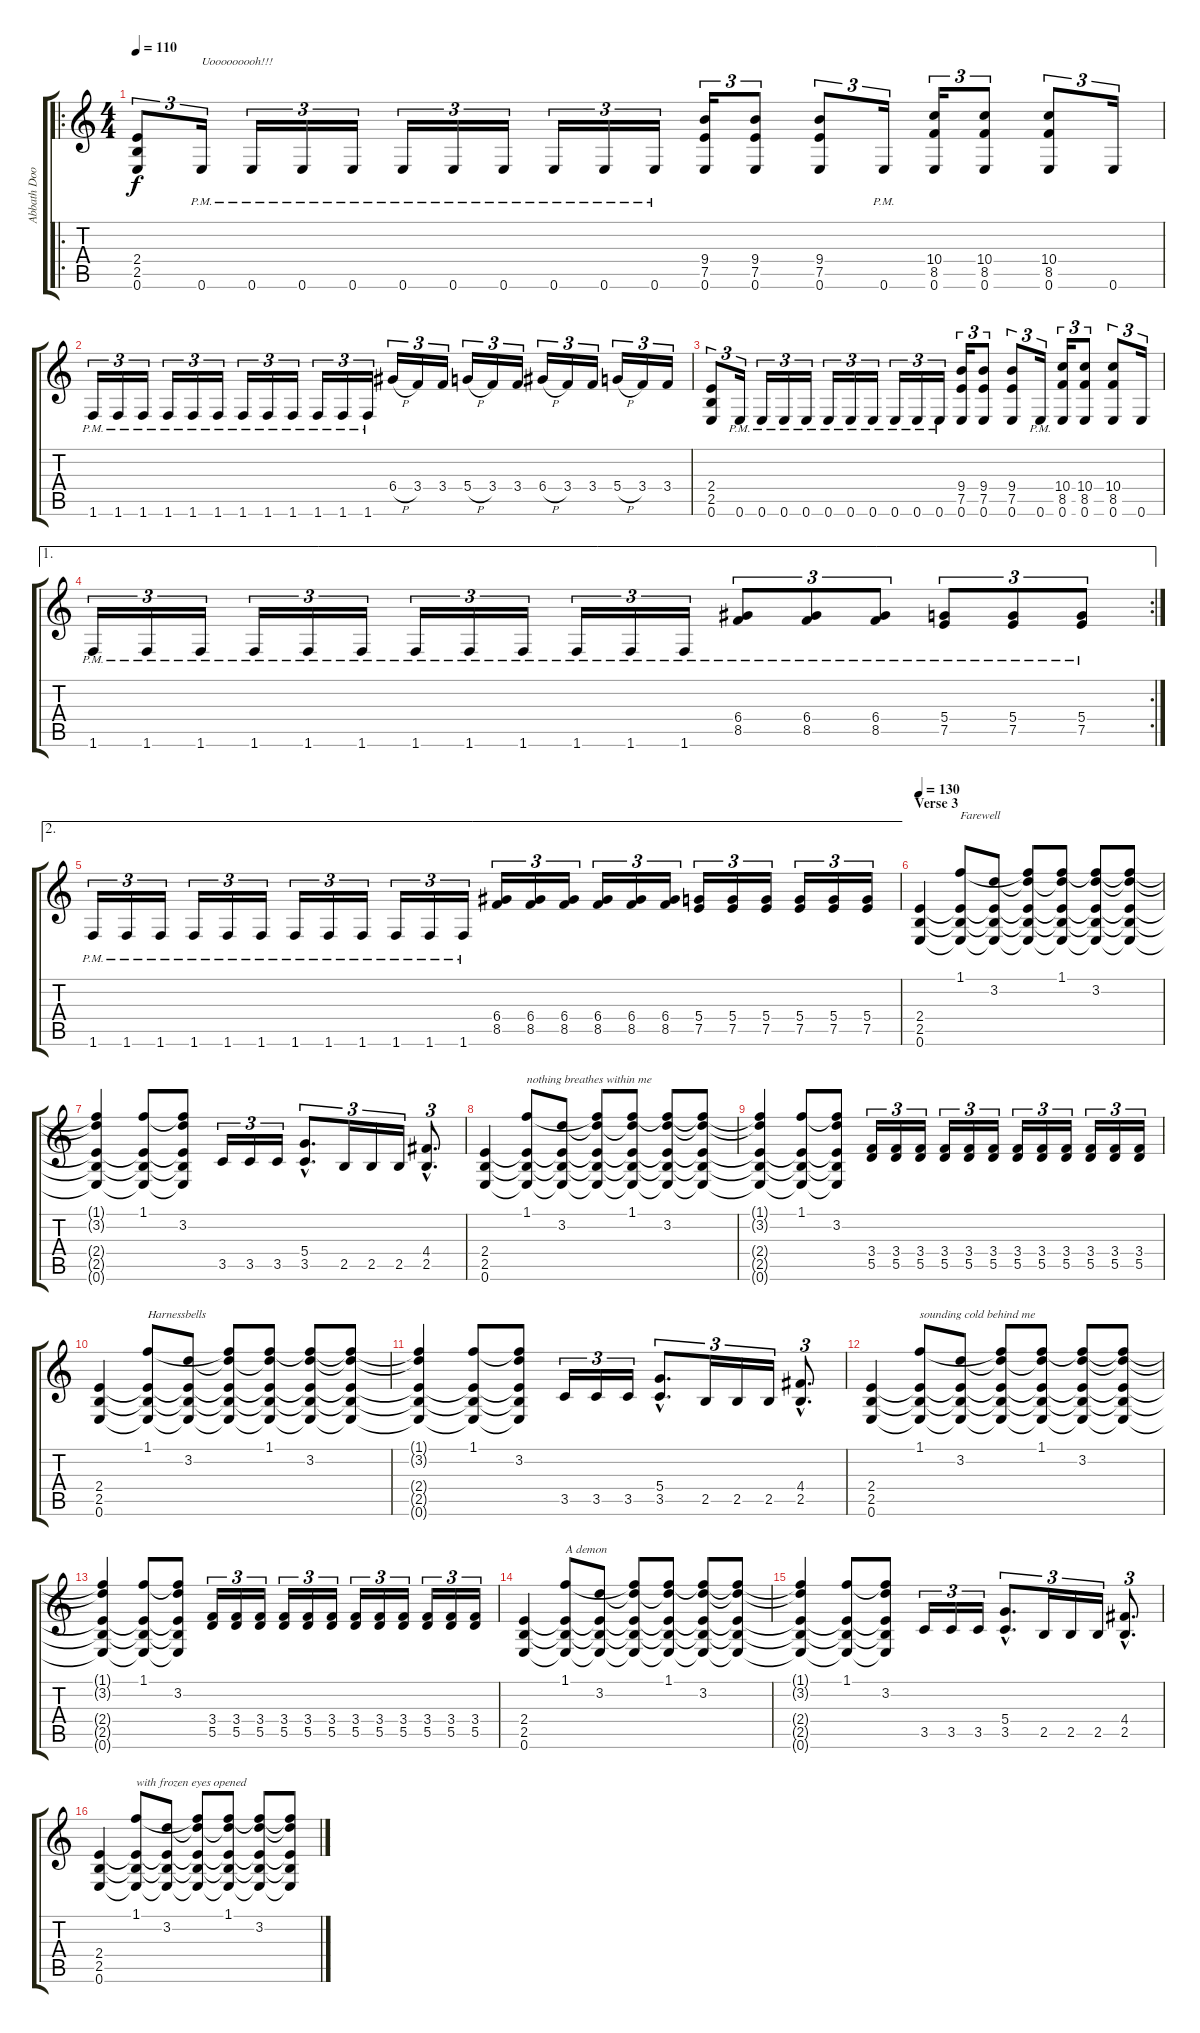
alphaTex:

\track ("Abbath Doom Occulta (Guitar)" "Abbath Doo") {instrument distortionguitar}
\staff {score tabs}
\tuning (E4 B3 G3 D3 A2 E2) {hide}
\ro
\ts (4 4)
\tempo 110
\clef g2
\ks c
(2.4 2.5 0.6).8{tu (3 2) dy f} 0.6{pm}.16{tu (3 2) txt "Uooooooooh!!!"} 0.6{pm}.16{tu (3 2)} 0.6{pm}.16{tu (3 2)} 0.6{pm}.16{tu (3 2)} 0.6{pm}.16{tu (3 2)} 0.6{pm}.16{tu (3 2)} 0.6{pm}.16{tu (3 2)} 0.6{pm}.16{tu (3 2)} 0.6{pm}.16{tu (3 2)} 0.6{pm}.16{tu (3 2)} (9.4 7.5 0.6).16{tu (3 2)} (9.4 7.5 0.6).8{tu (3 2)} (9.4 7.5 0.6).8{tu (3 2)} 0.6{pm}.16{tu (3 2)} (10.4 8.5 0.6).16{tu (3 2)} (10.4 8.5 0.6).8{tu (3 2)} (10.4 8.5 0.6).8{tu (3 2)} 0.6.16{tu (3 2)} |
1.6{pm}.16{tu (3 2)} 1.6{pm}.16{tu (3 2)} 1.6{pm}.16{tu (3 2)} 1.6{pm}.16{tu (3 2)} 1.6{pm}.16{tu (3 2)} 1.6{pm}.16{tu (3 2)} 1.6{pm}.16{tu (3 2)} 1.6{pm}.16{tu (3 2)} 1.6{pm}.16{tu (3 2)} 1.6{pm}.16{tu (3 2)} 1.6{pm}.16{tu (3 2)} 1.6{pm}.16{tu (3 2)} 6.4{h}.16{tu (3 2)} 3.4.16{tu (3 2)} 3.4.16{tu (3 2)} 5.4{h}.16{tu (3 2)} 3.4.16{tu (3 2)} 3.4.16{tu (3 2)} 6.4{h}.16{tu (3 2)} 3.4.16{tu (3 2)} 3.4.16{tu (3 2)} 5.4{h}.16{tu (3 2)} 3.4.16{tu (3 2)} 3.4.16{tu (3 2)} |
(2.4 2.5 0.6).8{tu (3 2)} 0.6{pm}.16{tu (3 2)} 0.6{pm}.16{tu (3 2)} 0.6{pm}.16{tu (3 2)} 0.6{pm}.16{tu (3 2)} 0.6{pm}.16{tu (3 2)} 0.6{pm}.16{tu (3 2)} 0.6{pm}.16{tu (3 2)} 0.6{pm}.16{tu (3 2)} 0.6{pm}.16{tu (3 2)} 0.6{pm}.16{tu (3 2)} (9.4 7.5 0.6).16{tu (3 2)} (9.4 7.5 0.6).8{tu (3 2)} (9.4 7.5 0.6).8{tu (3 2)} 0.6{pm}.16{tu (3 2)} (10.4 8.5 0.6).16{tu (3 2)} (10.4 8.5 0.6).8{tu (3 2)} (10.4 8.5 0.6).8{tu (3 2)} 0.6.16{tu (3 2)} |
\ae 1
\rc 2
1.6{pm}.16{tu (3 2)} 1.6{pm}.16{tu (3 2)} 1.6{pm}.16{tu (3 2)} 1.6{pm}.16{tu (3 2)} 1.6{pm}.16{tu (3 2)} 1.6{pm}.16{tu (3 2)} 1.6{pm}.16{tu (3 2)} 1.6{pm}.16{tu (3 2)} 1.6{pm}.16{tu (3 2)} 1.6{pm}.16{tu (3 2)} 1.6{pm}.16{tu (3 2)} 1.6{pm}.16{tu (3 2)} (6.4 8.5{pm}).8{tu (3 2)} (6.4{pm} 8.5{pm}).8{tu (3 2)} (6.4{pm} 8.5{pm}).8{tu (3 2)} (5.4{pm} 7.5{pm}).8{tu (3 2)} (5.4{pm} 7.5{pm}).8{tu (3 2)} (5.4{pm} 7.5{pm}).8{tu (3 2)} |
\ae 2
1.6{pm}.16{tu (3 2)} 1.6{pm}.16{tu (3 2)} 1.6{pm}.16{tu (3 2)} 1.6{pm}.16{tu (3 2)} 1.6{pm}.16{tu (3 2)} 1.6{pm}.16{tu (3 2)} 1.6{pm}.16{tu (3 2)} 1.6{pm}.16{tu (3 2)} 1.6{pm}.16{tu (3 2)} 1.6{pm}.16{tu (3 2)} 1.6{pm}.16{tu (3 2)} 1.6{pm}.16{tu (3 2)} (6.4 8.5).16{tu (3 2)} (6.4 8.5).16{tu (3 2)} (6.4 8.5).16{tu (3 2)} (6.4 8.5).16{tu (3 2)} (6.4 8.5).16{tu (3 2)} (6.4 8.5).16{tu (3 2)} (5.4 7.5).16{tu (3 2)} (5.4 7.5).16{tu (3 2)} (5.4 7.5).16{tu (3 2)} (5.4 7.5).16{tu (3 2)} (5.4 7.5).16{tu (3 2)} (5.4 7.5).16{tu (3 2)} |
\section ("" "Verse 3")
\tempo 130
(2.4 2.5 0.6).4 (1.1 2.4{t} 2.5{t} 0.6{t}).8{txt "Farewell"} (3.2 2.4{t} 2.5{t} 0.6{t}).8 (1.1{t} 3.2{t} 2.4{t} 2.5{t} 0.6{t}).8 (1.1 3.2{t} 2.4{t} 2.5{t} 0.6{t}).8 (1.1{t} 3.2 2.4{t} 2.5{t} 0.6{t}).8 (1.1{t} 3.2{t} 2.4{t} 2.5{t} 0.6{t}).8 |
(1.1{t} 3.2{t} 2.4{t} 2.5{t} 0.6{t}).4 (1.1 2.4{t} 2.5{t} 0.6{t}).8 (1.1{t} 3.2 2.4{t} 2.5{t} 0.6{t}).8 3.5.16{tu (3 2)} 3.5.16{tu (3 2)} 3.5.16{tu (3 2)} (5.4{hac} 3.5{hac}).8{d tu (3 2)} 2.5.16{tu (3 2)} 2.5.16{tu (3 2)} 2.5.16{tu (3 2)} (4.4{hac} 2.5{hac}).8{d tu (3 2)} |
(2.4 2.5 0.6).4 (1.1 2.4{t} 2.5{t} 0.6{t}).8{txt "nothing breathes within me"} (3.2 2.4{t} 2.5{t} 0.6{t}).8 (1.1{t} 3.2{t} 2.4{t} 2.5{t} 0.6{t}).8 (1.1 3.2{t} 2.4{t} 2.5{t} 0.6{t}).8 (1.1{t} 3.2 2.4{t} 2.5{t} 0.6{t}).8 (1.1{t} 3.2{t} 2.4{t} 2.5{t} 0.6{t}).8 |
(1.1{t} 3.2{t} 2.4{t} 2.5{t} 0.6{t}).4 (1.1 2.4{t} 2.5{t} 0.6{t}).8 (1.1{t} 3.2 2.4{t} 2.5{t} 0.6{t}).8 (3.4 5.5).16{tu (3 2)} (3.4 5.5).16{tu (3 2)} (3.4 5.5).16{tu (3 2)} (3.4 5.5).16{tu (3 2)} (3.4 5.5).16{tu (3 2)} (3.4 5.5).16{tu (3 2)} (3.4 5.5).16{tu (3 2)} (3.4 5.5).16{tu (3 2)} (3.4 5.5).16{tu (3 2)} (3.4 5.5).16{tu (3 2)} (3.4 5.5).16{tu (3 2)} (3.4 5.5).16{tu (3 2)} |
(2.4 2.5 0.6).4 (1.1 2.4{t} 2.5{t} 0.6{t}).8{txt "Harnessbells"} (3.2 2.4{t} 2.5{t} 0.6{t}).8 (1.1{t} 3.2{t} 2.4{t} 2.5{t} 0.6{t}).8 (1.1 3.2{t} 2.4{t} 2.5{t} 0.6{t}).8 (1.1{t} 3.2 2.4{t} 2.5{t} 0.6{t}).8 (1.1{t} 3.2{t} 2.4{t} 2.5{t} 0.6{t}).8 |
(1.1{t} 3.2{t} 2.4{t} 2.5{t} 0.6{t}).4 (1.1 2.4{t} 2.5{t} 0.6{t}).8 (1.1{t} 3.2 2.4{t} 2.5{t} 0.6{t}).8 3.5.16{tu (3 2)} 3.5.16{tu (3 2)} 3.5.16{tu (3 2)} (5.4{hac} 3.5{hac}).8{d tu (3 2)} 2.5.16{tu (3 2)} 2.5.16{tu (3 2)} 2.5.16{tu (3 2)} (4.4{hac} 2.5{hac}).8{d tu (3 2)} |
(2.4 2.5 0.6).4 (1.1 2.4{t} 2.5{t} 0.6{t}).8{txt "sounding cold behind me"} (3.2 2.4{t} 2.5{t} 0.6{t}).8 (1.1{t} 3.2{t} 2.4{t} 2.5{t} 0.6{t}).8 (1.1 3.2{t} 2.4{t} 2.5{t} 0.6{t}).8 (1.1{t} 3.2 2.4{t} 2.5{t} 0.6{t}).8 (1.1{t} 3.2{t} 2.4{t} 2.5{t} 0.6{t}).8 |
(1.1{t} 3.2{t} 2.4{t} 2.5{t} 0.6{t}).4 (1.1 2.4{t} 2.5{t} 0.6{t}).8 (1.1{t} 3.2 2.4{t} 2.5{t} 0.6{t}).8 (3.4 5.5).16{tu (3 2)} (3.4 5.5).16{tu (3 2)} (3.4 5.5).16{tu (3 2)} (3.4 5.5).16{tu (3 2)} (3.4 5.5).16{tu (3 2)} (3.4 5.5).16{tu (3 2)} (3.4 5.5).16{tu (3 2)} (3.4 5.5).16{tu (3 2)} (3.4 5.5).16{tu (3 2)} (3.4 5.5).16{tu (3 2)} (3.4 5.5).16{tu (3 2)} (3.4 5.5).16{tu (3 2)} |
(2.4 2.5 0.6).4 (1.1 2.4{t} 2.5{t} 0.6{t}).8{txt "A demon"} (3.2 2.4{t} 2.5{t} 0.6{t}).8 (1.1{t} 3.2{t} 2.4{t} 2.5{t} 0.6{t}).8 (1.1 3.2{t} 2.4{t} 2.5{t} 0.6{t}).8 (1.1{t} 3.2 2.4{t} 2.5{t} 0.6{t}).8 (1.1{t} 3.2{t} 2.4{t} 2.5{t} 0.6{t}).8 |
(1.1{t} 3.2{t} 2.4{t} 2.5{t} 0.6{t}).4 (1.1 2.4{t} 2.5{t} 0.6{t}).8 (1.1{t} 3.2 2.4{t} 2.5{t} 0.6{t}).8 3.5.16{tu (3 2)} 3.5.16{tu (3 2)} 3.5.16{tu (3 2)} (5.4{hac} 3.5{hac}).8{d tu (3 2)} 2.5.16{tu (3 2)} 2.5.16{tu (3 2)} 2.5.16{tu (3 2)} (4.4{hac} 2.5{hac}).8{d tu (3 2)} |
(2.4 2.5 0.6).4 (1.1 2.4{t} 2.5{t} 0.6{t}).8{txt "with frozen eyes opened"} (3.2 2.4{t} 2.5{t} 0.6{t}).8 (1.1{t} 3.2{t} 2.4{t} 2.5{t} 0.6{t}).8 (1.1 3.2{t} 2.4{t} 2.5{t} 0.6{t}).8 (1.1{t} 3.2 2.4{t} 2.5{t} 0.6{t}).8 (1.1{t} 3.2{t} 2.4{t} 2.5{t} 0.6{t}).8
